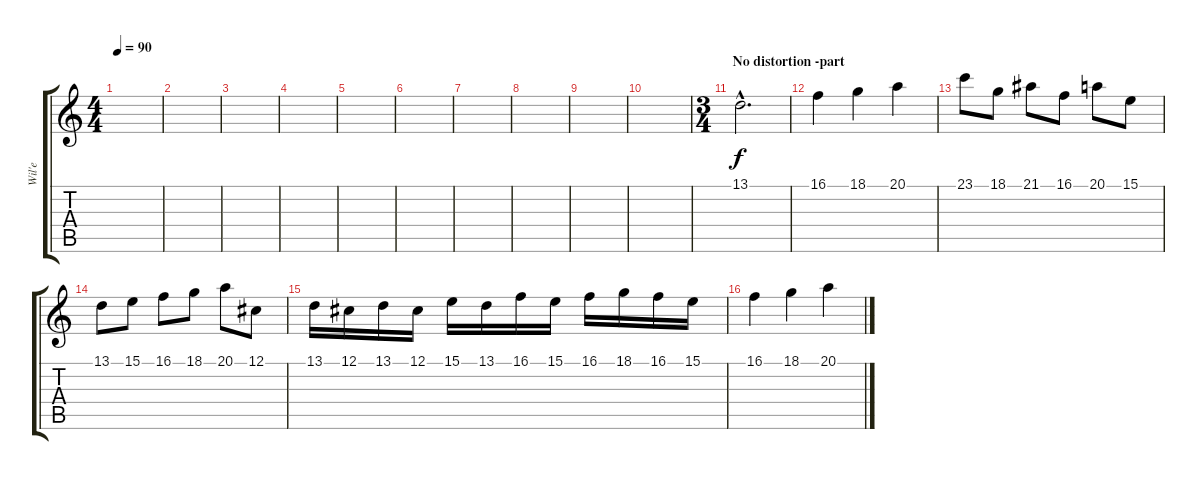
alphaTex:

\track ("Wil'e" "Wil'e") {instrument stringensemble1}
\staff {score tabs}
\tuning (Db4 Ab3 E3 B2 Gb2 Db2) {hide}
\ts (4 4)
\tempo 90
\clef g2
\ks c
|
|
|
|
|
|
|
|
|
|
\ts (3 4)
\section ("" "No distortion -part")
13.1{hac}.2{d volume 9} |
16.1.4 18.1.4 20.1.4 |
23.1.8 18.1.8 21.1.8 16.1.8 20.1.8 15.1.8 |
13.1.8 15.1.8 16.1.8 18.1.8 20.1.8 12.1.8 |
13.1.16 12.1.16 13.1.16 12.1.16 15.1.16 13.1.16 16.1.16 15.1.16 16.1.16 18.1.16 16.1.16 15.1.16 |
16.1.4 18.1.4 20.1.4
